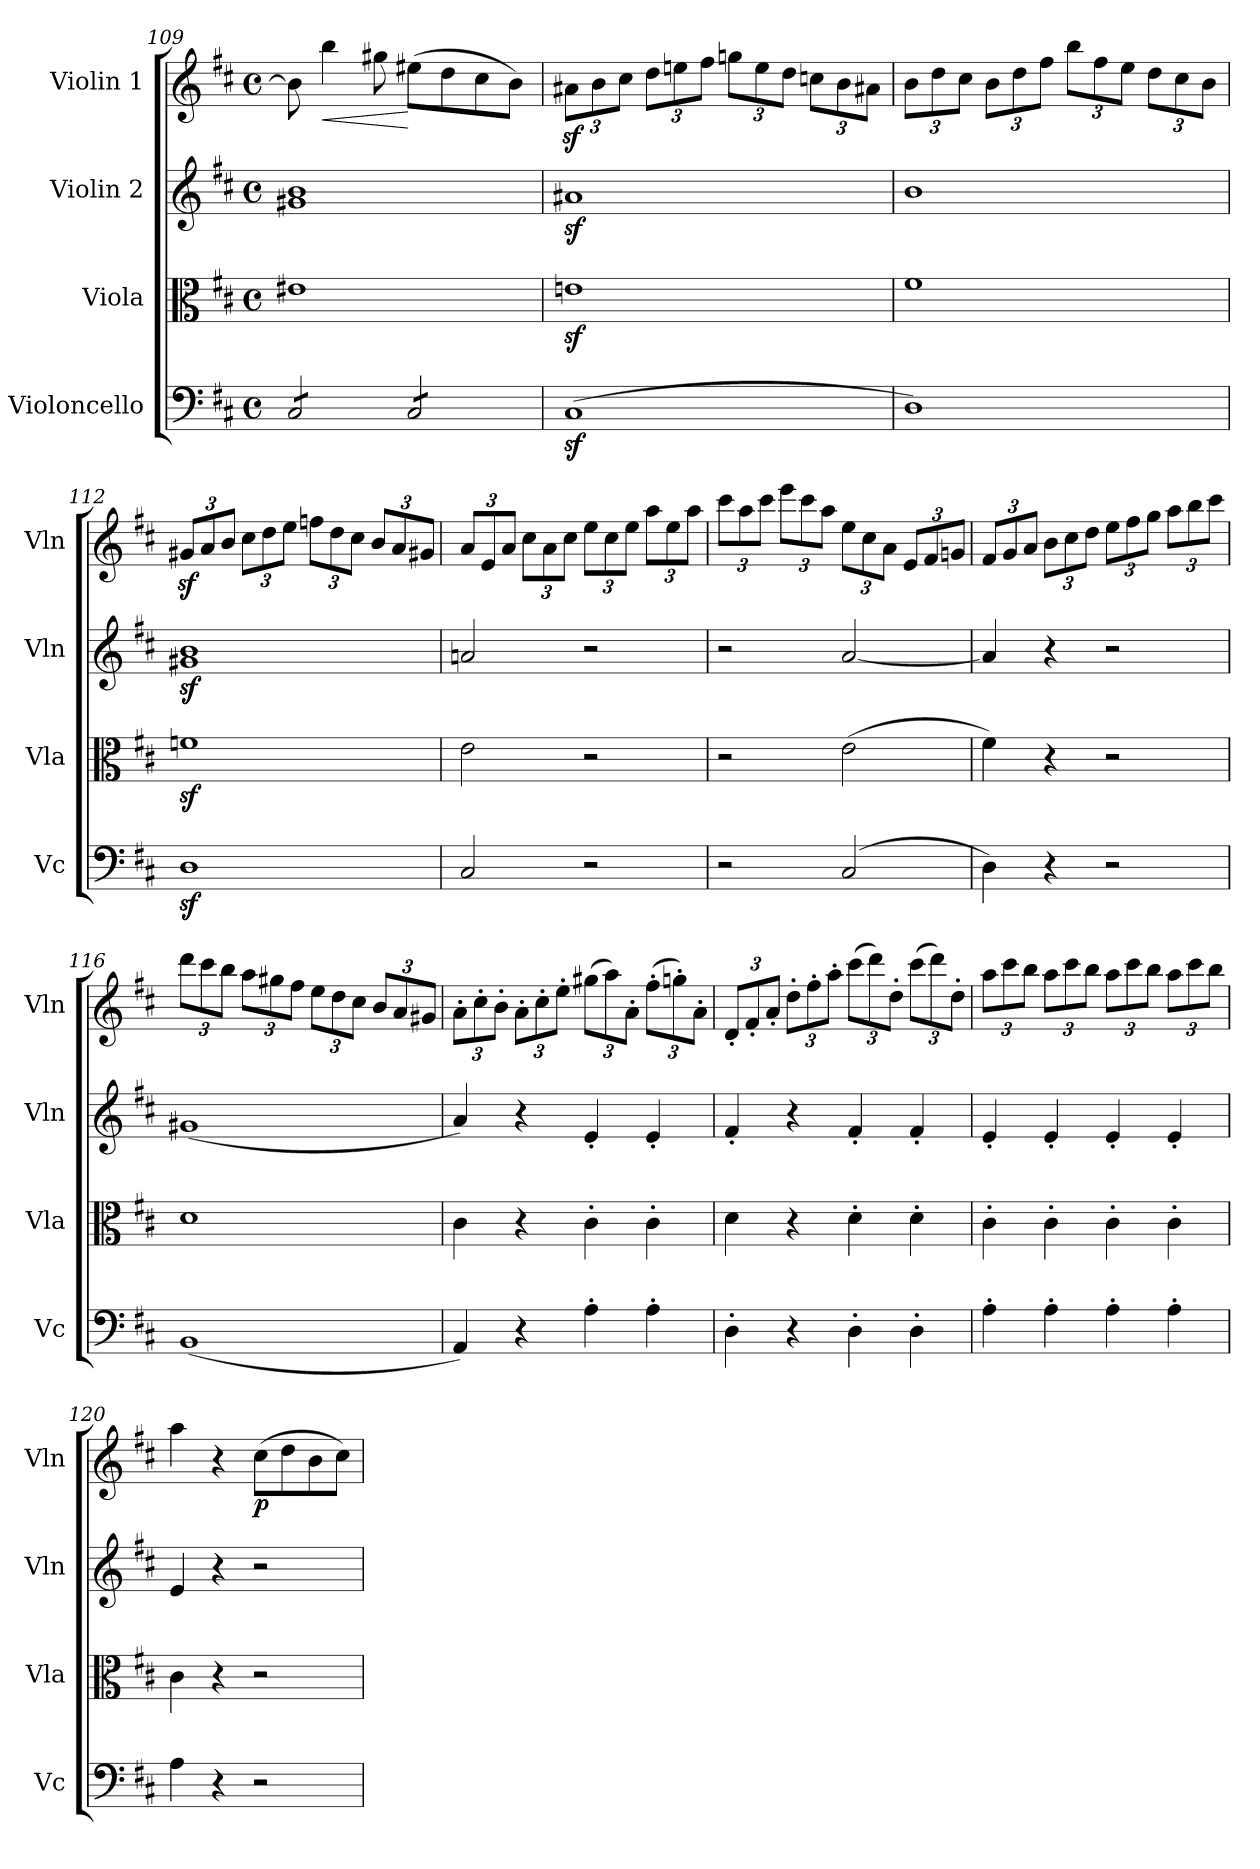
**kern	**kern	**kern	**kern	**dynam
*part4	*part3	*part2	*part1	*part1
*staff4	*staff3	*staff2	*staff1	*staff1
*I"Violoncello	*I"Viola	*I"Violin 2	*I"Violin 1	*
*I'Vc	*I'Vla	*I'Vln	*I'Vln	*
*clefF4	*clefC3	*clefG2	*clefG2	*
*k[f#c#]	*k[f#c#]	*k[f#c#]	*k[f#c#]	*
*M4/4	*M4/4	*M4/4	*M4/4	*
*met(c)	*met(c)	*met(c)	*met(c)	*
=109	=109	=109	=109	=109
*tremolo	*	*	*	*
8C#/L	1e#X	1g#X 1b	8b\]	.
!	!	!	!	!LO:HP:b
8C#/	.	.	4bb\	<
8C#/	.	.	.	.
8C#/J	.	.	8gg#X\	.
8C#/L	.	.	(>8ee#X\L	[
8C#/	.	.	8dd\	.
8C#/	.	.	8cc#\	.
8C#/J	.	.	8b\J)	.
*Xtremolo	*	*	*	*
!!LO:LB:g=z
=110	=110	=110	=110	=110
*	*	*	*Xbrackettup	*
(<1C#z<	1enz<	1a#Xz<	12a#Xz<\L	.
.	.	.	12b\	.
.	.	.	12cc#\J	.
.	.	.	12dd\L	.
.	.	.	12een\	.
.	.	.	12ff#\J	.
.	.	.	12ggn\L	.
.	.	.	12ee\	.
.	.	.	12dd\J	.
.	.	.	12ccn\L	.
.	.	.	12b\	.
.	.	.	12a#X\J	.
=111	=111	=111	=111	=111
1D)	1f#	1b	12b\L	.
.	.	.	12dd\	.
.	.	.	12cc#\J	.
.	.	.	12b\L	.
.	.	.	12dd\	.
.	.	.	12ff#\J	.
.	.	.	12bb\L	.
.	.	.	12ff#\	.
.	.	.	12ee\J	.
.	.	.	12dd\L	.
.	.	.	12cc#\	.
.	.	.	12b\J	.
=112	=112	=112	=112	=112
1Dz<	1fnz<	1g#Xz< 1bz<	12g#Xz</L	.
.	.	.	12a/	.
.	.	.	12b/J	.
.	.	.	12cc#\L	.
.	.	.	12dd\	.
.	.	.	12ee\J	.
.	.	.	12ffn\L	.
.	.	.	12dd\	.
.	.	.	12cc#\J	.
.	.	.	12b/L	.
.	.	.	12a/	.
.	.	.	12g#X/J	.
=113	=113	=113	=113	=113
2C#/	2e\	2an/	12a/L	.
.	.	.	12e/	.
.	.	.	12a/J	.
.	.	.	12cc#\L	.
.	.	.	12a\	.
.	.	.	12cc#\J	.
2r	2r	2r	12ee\L	.
.	.	.	12cc#\	.
.	.	.	12ee\J	.
.	.	.	12aa\L	.
.	.	.	12ee\	.
.	.	.	12aa\J	.
=114	=114	=114	=114	=114
2r	2r	2r	12ccc#\L	.
.	.	.	12aa\	.
.	.	.	12ccc#\J	.
.	.	.	12eee\L	.
.	.	.	12ccc#\	.
.	.	.	12aa\J	.
(<2C#/	(>2e\	[2a/	12ee\L	.
.	.	.	12cc#\	.
.	.	.	12a\J	.
.	.	.	12e/L	.
.	.	.	12f#/	.
.	.	.	12gn/J	.
!!LO:PB:g=z
=115	=115	=115	=115	=115
4D\)	4f#\)	4a/]	12f#/L	.
.	.	.	12g/	.
.	.	.	12a/J	.
4r	4r	4r	12b\L	.
.	.	.	12cc#\	.
.	.	.	12dd\J	.
2r	2r	2r	12ee\L	.
.	.	.	12ff#\	.
.	.	.	12gg\J	.
.	.	.	12aa\L	.
.	.	.	12bb\	.
.	.	.	12ccc#\J	.
=116	=116	=116	=116	=116
(<1BB	1d	(<1g#X	12ddd\L	.
.	.	.	12ccc#\	.
.	.	.	12bb\J	.
.	.	.	12aa\L	.
.	.	.	12gg#X\	.
.	.	.	12ff#\J	.
.	.	.	12ee\L	.
.	.	.	12dd\	.
.	.	.	12cc#\J	.
.	.	.	12b/L	.
.	.	.	12a/	.
.	.	.	12g#X/J	.
=117	=117	=117	=117	=117
4AA/)	4c#\	4a/)	12a'\L	.
.	.	.	12cc#'\	.
.	.	.	12b'\J	.
4r	4r	4r	12a'\L	.
.	.	.	12cc#'\	.
.	.	.	12ee'\J	.
4A'\	4c#'\	4e'/	(>12gg#X\L	.
.	.	.	12aa\)	.
.	.	.	12a'\J	.
4A'\	4c#'\	4e'/	(>12ff#'\L	.
.	.	.	12ggn'\)	.
.	.	.	12a'\J	.
=118	=118	=118	=118	=118
4D'\	4d\	4f#'/	12d'/L	.
.	.	.	12f#'/	.
.	.	.	12a'/J	.
4r	4r	4r	12dd'\L	.
.	.	.	12ff#'\	.
.	.	.	12aa'\J	.
4D'\	4d'\	4f#'/	(>12ccc#\L	.
.	.	.	12ddd\)	.
.	.	.	12dd'\J	.
4D'\	4d'\	4f#'/	(>12ccc#\L	.
.	.	.	12ddd\)	.
.	.	.	12dd'\J	.
=119	=119	=119	=119	=119
4A'\	4c#'\	4e'/	12aa\L	.
.	.	.	12ccc#\	.
.	.	.	12bb\J	.
4A'\	4c#'\	4e'/	12aa\L	.
.	.	.	12ccc#\	.
.	.	.	12bb\J	.
4A'\	4c#'\	4e'/	12aa\L	.
.	.	.	12ccc#\	.
.	.	.	12bb\J	.
4A'\	4c#'\	4e'/	12aa\L	.
.	.	.	12ccc#\	.
.	.	.	12bb\J	.
=120	=120	=120	=120	=120
4A\	4c#\	4e/	4aa\	.
4r	4r	4r	4r	.
!	!	!	!	!LO:DY:b
2r	2r	2r	(>8cc#\L	p
.	.	.	8dd\	.
.	.	.	8b\	.
.	.	.	8cc#\J)	.
=	=	=	=	=
*-	*-	*-	*-	*-
